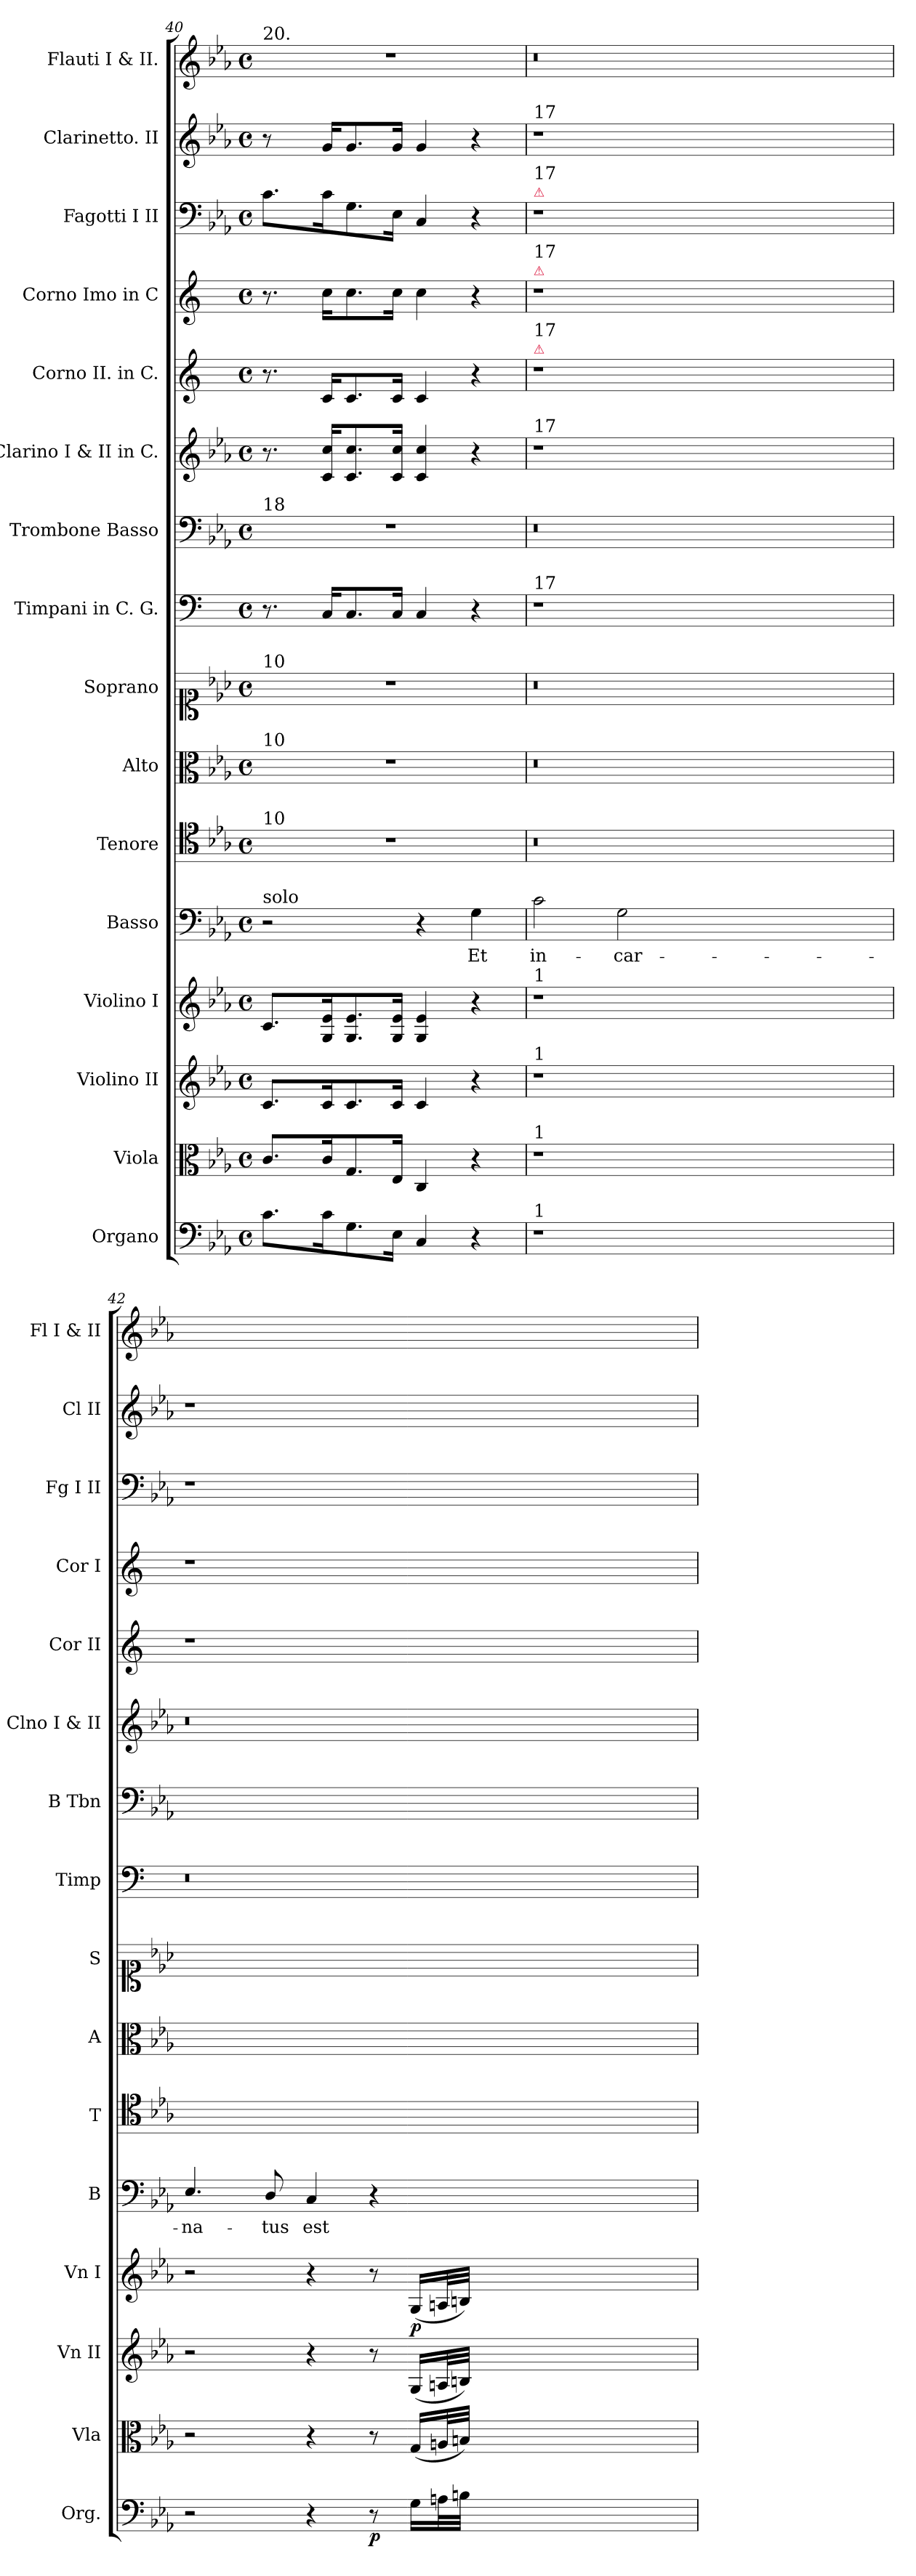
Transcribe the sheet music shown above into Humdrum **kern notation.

**kern	**dynam	**kern	**kern	**kern	**dynam	**kern	**text	**kern	**kern	**kern	**kern	**kern	**kern	**kern	**kern	**kern	**kern	**kern
*part16	*part16	*part15	*part14	*part13	*part13	*part12	*part12	*part11	*part10	*part9	*part8	*part7	*part6	*part5	*part4	*part3	*part2	*part1
*staff16	*staff16	*staff15	*staff14	*staff13	*staff13	*staff12	*staff12	*staff11	*staff10	*staff9	*staff8	*staff7	*staff6	*staff5	*staff4	*staff3	*staff2	*staff1
*I"Organo	*	*I"Viola	*I"Violino II	*I"Violino I	*	*I"Basso	*	*I"Tenore	*I"Alto	*I"Soprano	*I"Timpani in C. G.	*I"Trombone Basso	*I"Clarino I & II in C.	*I"Corno II. in C.	*I"Corno Imo in C	*I"Fagotti I II	*I"Clarinetto. II	*I"Flauti I & II.
*I'Org.	*	*I'Vla	*I'Vn II	*I'Vn I	*	*I'B	*	*I'T	*I'A	*I'S	*I'Timp	*I'B Tbn	*I'Clno I & II	*I'Cor II	*I'Cor I	*I'Fg I II	*I'Cl II	*I'Fl I & II
*clefF4	*	*clefC3	*clefG2	*clefG2	*	*clefF4	*	*clefC4	*clefC3	*clefC1	*clefF4	*clefF4	*clefG2	*clefG2	*clefG2	*clefF4	*clefG2	*clefG2
*k[b-e-a-]	*	*k[b-e-a-]	*k[b-e-a-]	*k[b-e-a-]	*	*k[b-e-a-]	*	*k[b-e-a-]	*k[b-e-a-]	*k[b-e-a-]	*k[]	*k[b-e-a-]	*k[b-e-a-]	*k[]	*k[]	*k[b-e-a-]	*k[b-e-a-]	*k[b-e-a-]
*E-:	*	*E-:	*E-:	*E-:	*	*E-:	*	*E-:	*E-:	*E-:	*C:	*E-:	*E-:	*C:	*C:	*E-:	*E-:	*E-:
*M4/4	*	*M4/4	*M4/4	*M4/4	*	*M4/4	*	*M4/4	*M4/4	*M4/4	*M4/4	*M4/4	*M4/4	*M4/4	*M4/4	*M4/4	*M4/4	*M4/4
*met(c)	*	*met(c)	*met(c)	*met(c)	*	*met(c)	*	*met(c)	*met(c)	*met(c)	*met(c)	*met(c)	*met(c)	*met(c)	*met(c)	*met(c)	*met(c)	*met(c)
=40	=40	=40	=40	=40	=40	=40	=40	=40	=40	=40	=40	=40	=40	=40	=40	=40	=40	=40
!	!	!	!	!	!	!	!	!	!	!	!	!	!	!	!	!	!	!LO:TX:a:t=20.
!	!	!	!	!	!	!	!	!	!	!	!	!LO:TX:a:t=18	!	!	!	!	!	!
!	!	!	!	!	!	!	!	!	!	!LO:TX:a:t=10	!	!	!	!	!	!	!	!
!	!	!	!	!	!	!	!	!	!LO:TX:a:t=10	!	!	!	!	!	!	!	!	!
!	!	!	!	!	!	!	!	!LO:TX:a:t=10	!	!	!	!	!	!	!	!	!	!
!	!	!	!	!	!	!LO:TX:a:t=solo	!	!	!	!	!	!	!	!	!	!	!	!
8.c\L	.	8.c\L	8.c/L	8.c/L	.	2r	.	1r	1r	1r	8.r	1r	8.r	8.r	8.r	8.c\L	8r	1r
.	.	.	.	.	.	.	.	.	.	.	.	.	.	.	.	.	16ryy	.
16c\K	.	16c\K	16c/K	16G/ 16e-/K	.	.	.	.	.	.	16C/KL	.	16c/ 16cc/KL	16c/KL	16cc\KL	16c\K	16g/KL	.
8.G\	.	8.G/	8.c/	8.G/ 8.e-/	.	.	.	.	.	.	8.C/	.	8.c/ 8.cc/	8.c/	8.cc\	8.G\	8.g/	.
16E-\Jk	.	16E-/Jk	16c/Jk	16G/ 16e-/Jk	.	.	.	.	.	.	16C/Jk	.	16c/ 16cc/Jk	16c/Jk	16cc\Jk	16E-\Jk	16g/Jk	.
4C/	.	4C/	4c/	4G/ 4e-/	.	4r	.	.	.	.	4C/	.	4c/ 4cc/	4c/	4cc\	4C/	4g/	.
4r	.	4r	4r	4r	.	4G\	Et	.	.	.	4r	.	4r	4r	4r	4r	4r	.
=41	=41	=41	=41	=41	=41	=41	=41	=41	=41	=41	=41	=41	=41	=41	=41	=41	=41	=41
!	!	!	!	!	!	!	!	!	!	!	!	!	!	!	!	!	!LO:TX:a:t=17	!
!	!	!	!	!	!	!	!	!	!	!	!	!	!	!	!	!LO:TX:a:color=crimson:t=⚠	!	!
!	!	!	!	!	!	!	!	!	!	!	!	!	!	!	!	!LO:TX:a:t=17	!	!
!	!	!	!	!	!	!	!	!	!	!	!	!	!	!	!LO:TX:a:color=crimson:t=⚠	!	!	!
!	!	!	!	!	!	!	!	!	!	!	!	!	!	!	!LO:TX:a:t=17	!	!	!
!	!	!	!	!	!	!	!	!	!	!	!	!	!	!LO:TX:a:color=crimson:t=⚠	!	!	!	!
!	!	!	!	!	!	!	!	!	!	!	!	!	!	!LO:TX:a:t=17	!	!	!	!
!	!	!	!	!	!	!	!	!	!	!	!	!	!LO:TX:a:t=17	!	!	!	!	!
!	!	!	!	!	!	!	!	!	!	!	!LO:TX:a:t=17	!	!	!	!	!	!	!
!	!	!	!	!LO:TX:a:t=1	!	!	!	!	!	!	!	!	!	!	!	!	!	!
!	!	!	!LO:TX:a:t=1	!	!	!	!	!	!	!	!	!	!	!	!	!	!	!
!	!	!LO:TX:a:t=1	!	!	!	!	!	!	!	!	!	!	!	!	!	!	!	!
!LO:TX:a:t=1	!	!	!	!	!	!	!	!	!	!	!	!	!	!	!	!	!	!
1r	.	1r	1r	1r	.	2c\	in-	0.r	0.r	0.r	1r	0.r	1r	1r	1r	1r	1r	0.r
.	.	.	.	.	.	2G\	-car-	.	.	.	.	.	.	.	.	.	.	.
0ryy	.	0ryy	0ryy	0ryy	.	0ryy	.	.	.	.	0ryy	.	0ryy	0ryy	0ryy	0ryy	0ryy	.
=42	=42	=42	=42	=42	=42	=42	=42	=42	=42	=42	=42	=42	=42	=42	=42	=42	=42	=42
2r	.	2r	2r	2r	.	4.E-/	-na-	0.ryy	0.ryy	0.ryy	0.r	0.ryy	0.r	1r	1r	1r	1r	0.ryy
.	.	.	.	.	.	8D/	-tus	.	.	.	.	.	.	.	.	.	.	.
4r	.	4r	4r	4r	.	4C/	est	.	.	.	.	.	.	.	.	.	.	.
8r	p	8r	8r	8r	.	4r	.	.	.	.	.	.	.	.	.	.	.	.
16G\LL	.	(<16G/LL	(<16G/LL	(<16G/LL	p	.	.	.	.	.	.	.	.	.	.	.	.	.
32An\L	.	32An/L	32An/L	32An/L	.	.	.	.	.	.	.	.	.	.	.	.	.	.
32Bn\JJJ	.	32Bn/JJJ)	32Bn/JJJ)	32Bn/JJJ)	.	.	.	.	.	.	.	.	.	.	.	.	.	.
0ryy	.	0ryy	0ryy	0ryy	.	0ryy	.	.	.	.	.	.	.	0ryy	0ryy	0ryy	0ryy	.
=	=	=	=	=	=	=	=	=	=	=	=	=	=	=	=	=	=	=
*-	*-	*-	*-	*-	*-	*-	*-	*-	*-	*-	*-	*-	*-	*-	*-	*-	*-	*-
